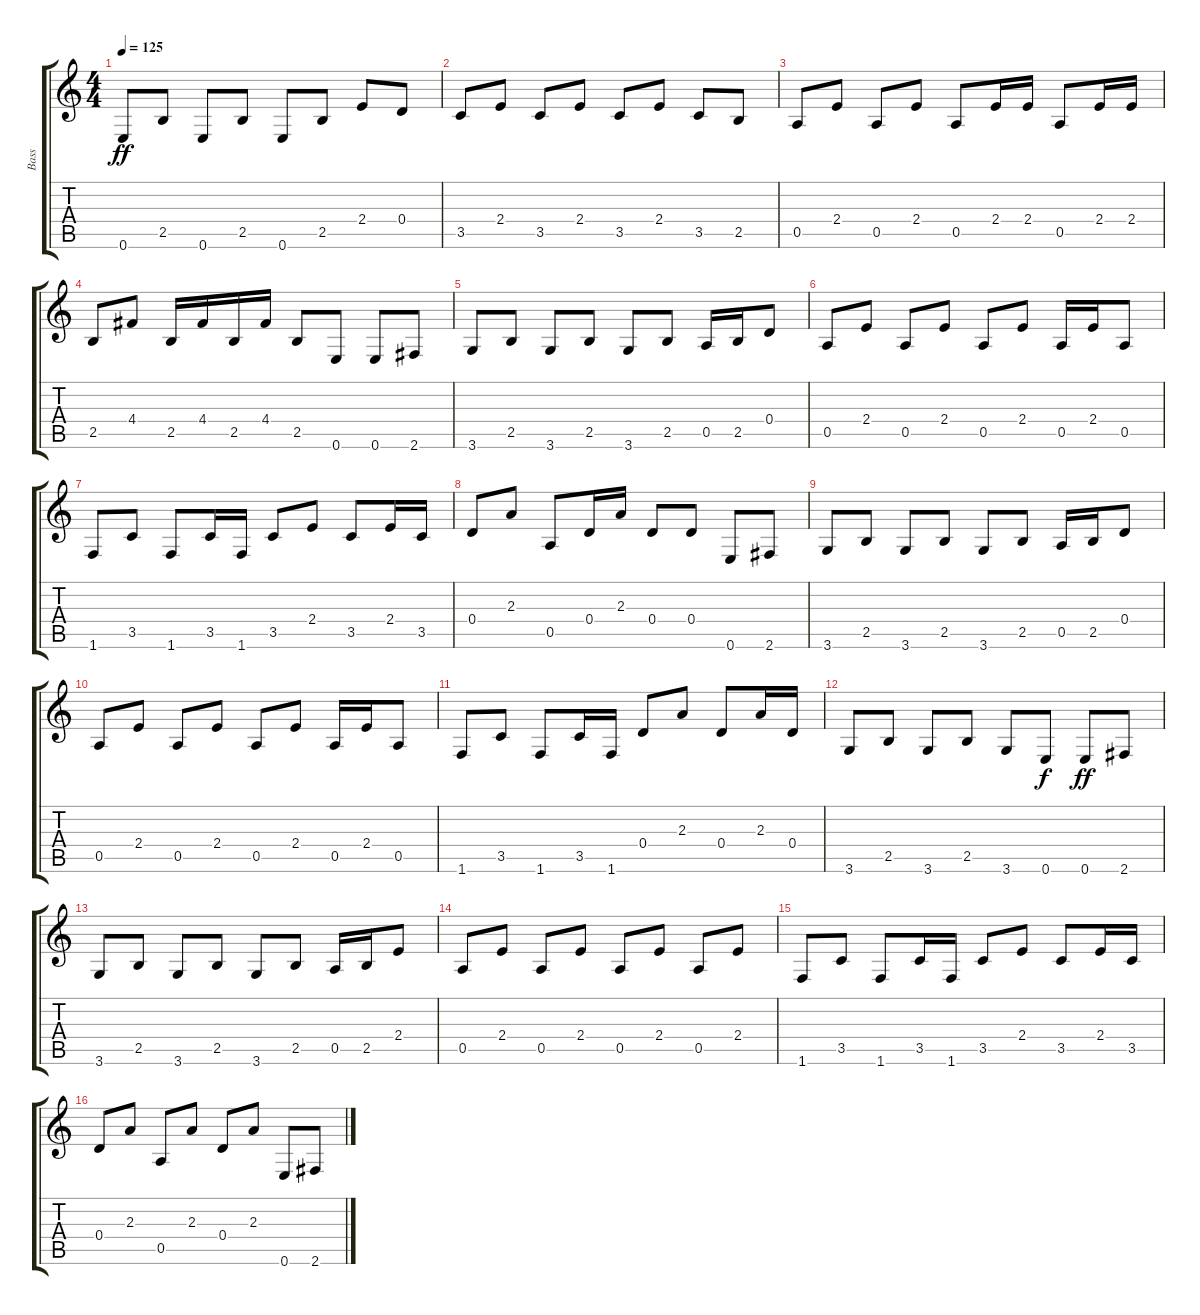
\track ("Bass" "Bass") {instrument electricbassfinger}
\staff {score tabs}
\tuning (E4 B3 G3 D3 A2 E2) {hide}
\ts (4 4)
\tempo 125
\clef g2
\ks c
0.6.8{dy ff} 2.5.8 0.6.8 2.5.8 0.6.8 2.5.8 2.4.8 0.4.8 |
3.5.8 2.4.8 3.5.8 2.4.8 3.5.8 2.4.8 3.5.8 2.5.8 |
0.5.8 2.4.8 0.5.8 2.4.8 0.5.8 2.4.16 2.4.16 0.5.8 2.4.16 2.4.16 |
2.5.8 4.4.8 2.5.16 4.4.16 2.5.16 4.4.16 2.5.8 0.6.8 0.6.8 2.6.8 |
3.6.8 2.5.8 3.6.8 2.5.8 3.6.8 2.5.8 0.5.16 2.5.16 0.4.8 |
0.5.8 2.4.8 0.5.8 2.4.8 0.5.8 2.4.8 0.5.16 2.4.16 0.5.8 |
1.6.8 3.5.8 1.6.8 3.5.16 1.6.16 3.5.8 2.4.8 3.5.8 2.4.16 3.5.16 |
0.4.8 2.3.8 0.5.8 0.4.16 2.3.16 0.4.8 0.4.8 0.6.8 2.6.8 |
3.6.8 2.5.8 3.6.8 2.5.8 3.6.8 2.5.8 0.5.16 2.5.16 0.4.8 |
0.5.8 2.4.8 0.5.8 2.4.8 0.5.8 2.4.8 0.5.16 2.4.16 0.5.8 |
1.6.8 3.5.8 1.6.8 3.5.16 1.6.16 0.4.8 2.3.8 0.4.8 2.3.16 0.4.16 |
3.6.8 2.5.8 3.6.8 2.5.8 3.6.8 0.6.8{dy f} 0.6.8{dy ff} 2.6.8 |
3.6.8 2.5.8 3.6.8 2.5.8 3.6.8 2.5.8 0.5.16 2.5.16 2.4.8 |
0.5.8 2.4.8 0.5.8 2.4.8 0.5.8 2.4.8 0.5.8 2.4.8 |
1.6.8 3.5.8 1.6.8 3.5.16 1.6.16 3.5.8 2.4.8 3.5.8 2.4.16 3.5.16 |
0.4.8 2.3.8 0.5.8 2.3.8 0.4.8 2.3.8 0.6.8 2.6.8
